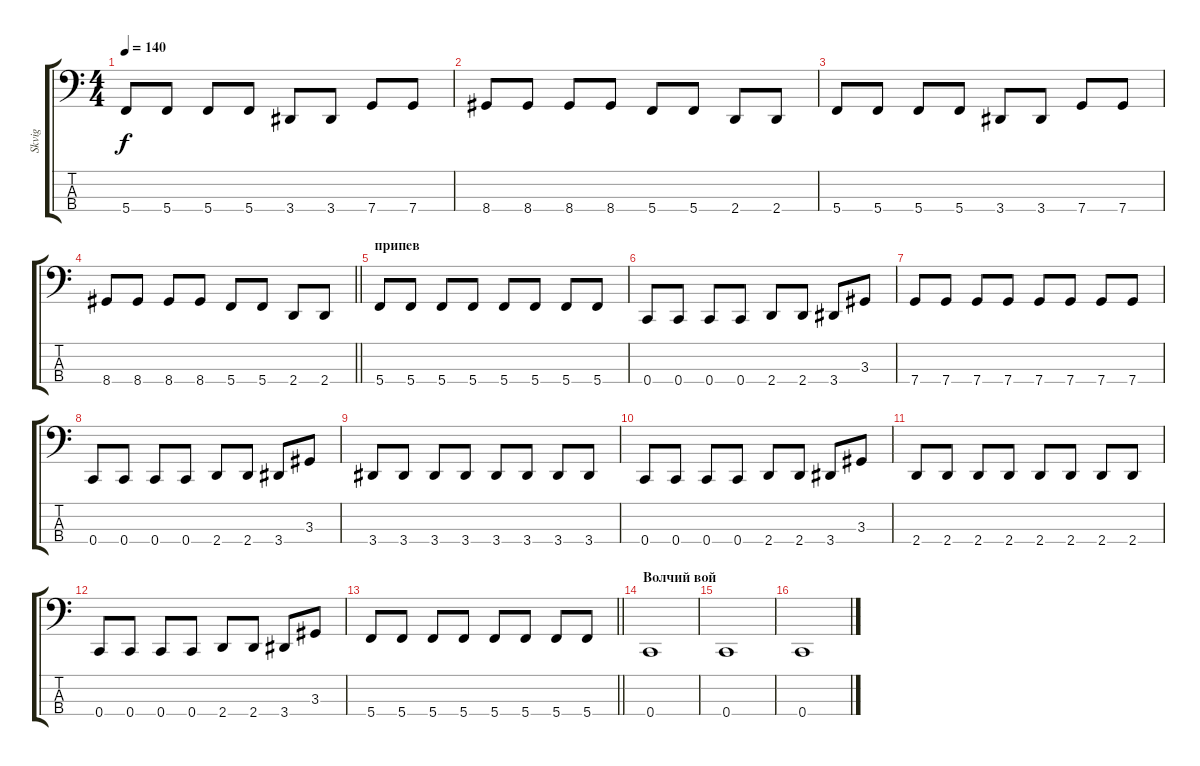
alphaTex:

\track ("Skvig" "Skvig") {instrument slapbass1}
\staff {score tabs}
\tuning (Eb2 Bb1 F1 C1) {hide}
\ts (4 4)
\tempo 140
\clef f4
\ks c
5.4.8{dy f} 5.4.8 5.4.8 5.4.8 3.4.8 3.4.8 7.4.8 7.4.8 |
8.4.8 8.4.8 8.4.8 8.4.8 5.4.8 5.4.8 2.4.8 2.4.8 |
5.4.8 5.4.8 5.4.8 5.4.8 3.4.8 3.4.8 7.4.8 7.4.8 |
\barLineRight lightlight
8.4.8 8.4.8 8.4.8 8.4.8 5.4.8 5.4.8 2.4.8 2.4.8 |
\section ("" "припев")
5.4.8 5.4.8 5.4.8 5.4.8 5.4.8 5.4.8 5.4.8 5.4.8 |
0.4.8 0.4.8 0.4.8 0.4.8 2.4.8 2.4.8 3.4.8 3.3.8 |
7.4.8 7.4.8 7.4.8 7.4.8 7.4.8 7.4.8 7.4.8 7.4.8 |
0.4.8 0.4.8 0.4.8 0.4.8 2.4.8 2.4.8 3.4.8 3.3.8 |
3.4.8 3.4.8 3.4.8 3.4.8 3.4.8 3.4.8 3.4.8 3.4.8 |
0.4.8 0.4.8 0.4.8 0.4.8 2.4.8 2.4.8 3.4.8 3.3.8 |
2.4.8 2.4.8 2.4.8 2.4.8 2.4.8 2.4.8 2.4.8 2.4.8 |
0.4.8 0.4.8 0.4.8 0.4.8 2.4.8 2.4.8 3.4.8 3.3.8 |
\barLineRight lightlight
5.4.8 5.4.8 5.4.8 5.4.8 5.4.8 5.4.8 5.4.8 5.4.8 |
\section ("" "Волчий вой")
0.4.1 |
0.4.1 |
0.4.1
